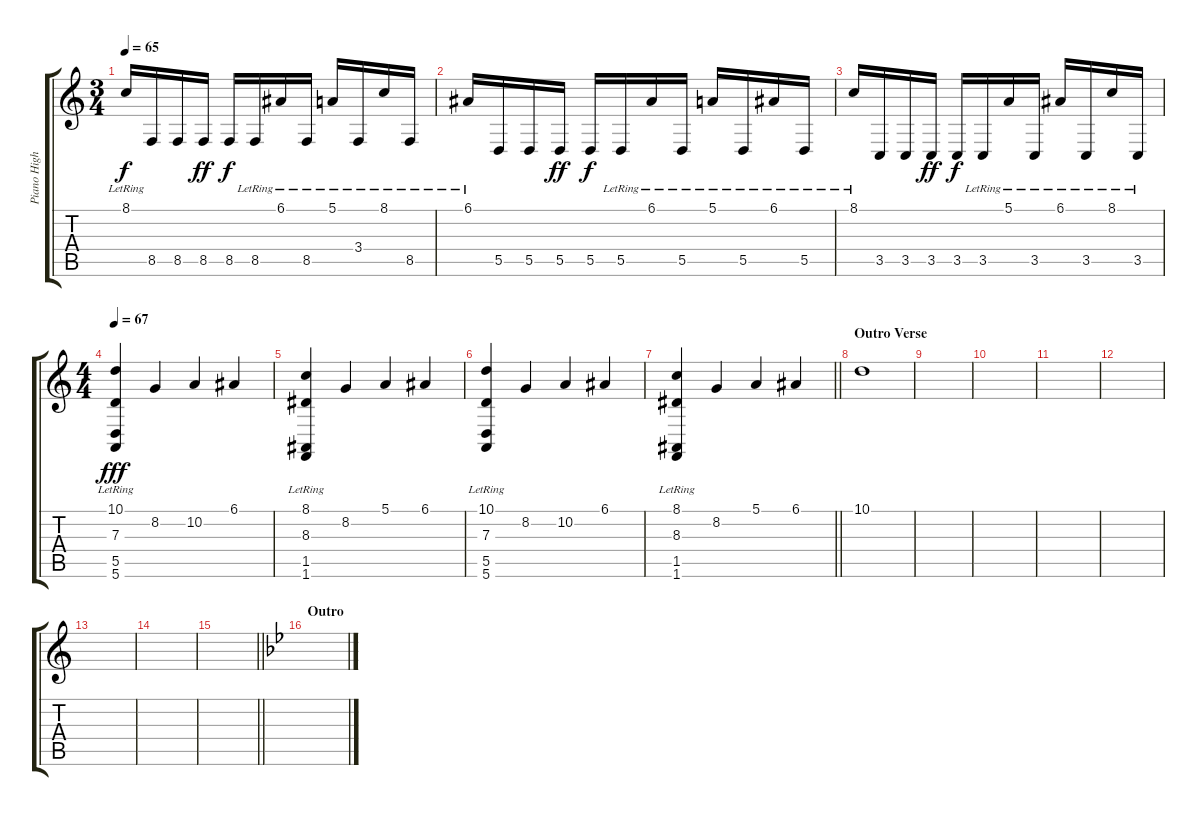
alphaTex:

\track ("Piano High \\ Low" "Piano High") {mute instrument brightacousticpiano}
\staff {score tabs}
\tuning (E4 B3 G3 D3 A2 E2) {hide}
\ts (3 4)
\tempo 65
\clef g2
\ks c
8.1{lr}.16{dy f} 8.5.16 8.5.16 8.5.16{dy ff} 8.5.16{dy f} 8.5{lr}.16 6.1{lr}.16 8.5{lr}.16 5.1{lr}.16 3.4{lr}.16 8.1{lr}.16 8.5{lr}.16 |
6.1{lr}.16 5.5.16 5.5.16 5.5.16{dy ff} 5.5.16{dy f} 5.5{lr}.16 6.1{lr}.16 5.5{lr}.16 5.1{lr}.16 5.5{lr}.16 6.1{lr}.16 5.5{lr}.16 |
8.1{lr}.16 3.5.16 3.5.16 3.5.16{dy ff} 3.5.16{dy f} 3.5{lr}.16 5.1{lr}.16 3.5{lr}.16 6.1{lr}.16 3.5{lr}.16 8.1{lr}.16 3.5{lr}.16 |
\ts (4 4)
\tempo 67
(10.1 7.3{lr} 5.5{lr} 5.6{lr}).4{dy fff volume 16 instrument brightacousticpiano} 8.2.4 10.2.4 6.1.4 |
(8.1 8.3{lr} 1.5{lr} 1.6{lr}).4 8.2.4 5.1.4 6.1.4 |
(10.1 7.3{lr} 5.5 5.6{lr}).4 8.2.4 10.2.4 6.1.4 |
\barLineRight lightlight
(8.1 8.3{lr} 1.5 1.6{lr}).4 8.2.4 5.1.4 6.1.4 |
\section ("" "Outro Verse")
10.1.1 |
|
|
|
|
|
|
\barLineRight lightlight
|
\section ("" "Outro")
\ks bb
